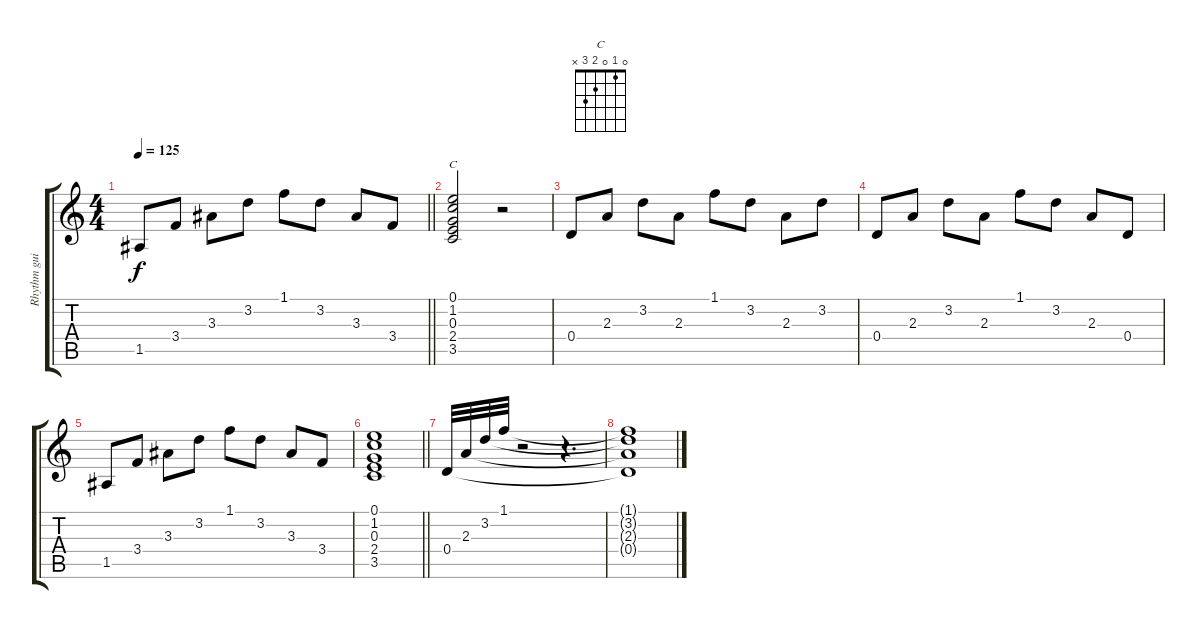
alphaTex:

\track ("Rhythm guitar (Acoustic)" "Rhythm gui") {instrument acousticguitarsteel}
\staff {score tabs}
\tuning (E4 B3 G3 D3 A2 E2) {hide}
\chord ("C" 0 1 0 2 3 x)
\ts (4 4)
\tempo 125
\clef g2
\barLineRight lightlight
\ks c
1.5.8{dy f} 3.4.8 3.3.8 3.2.8 1.1.8 3.2.8 3.3.8 3.4.8 |
(0.1 1.2 0.3 2.4 3.5).2{ch "C"} r.2 |
0.4.8 2.3.8 3.2.8 2.3.8 1.1.8 3.2.8 2.3.8 3.2.8 |
0.4.8 2.3.8 3.2.8 2.3.8 1.1.8 3.2.8 2.3.8 0.4.8 |
1.5.8 3.4.8 3.3.8 3.2.8 1.1.8 3.2.8 3.3.8 3.4.8 |
\barLineRight lightlight
(0.1 1.2 0.3 2.4 3.5).1 |
0.4.32 2.3.32 3.2.32 1.1.32 r.2 r.4{d} |
(1.1{t} 3.2{t} 2.3{t} 0.4{t}).1
